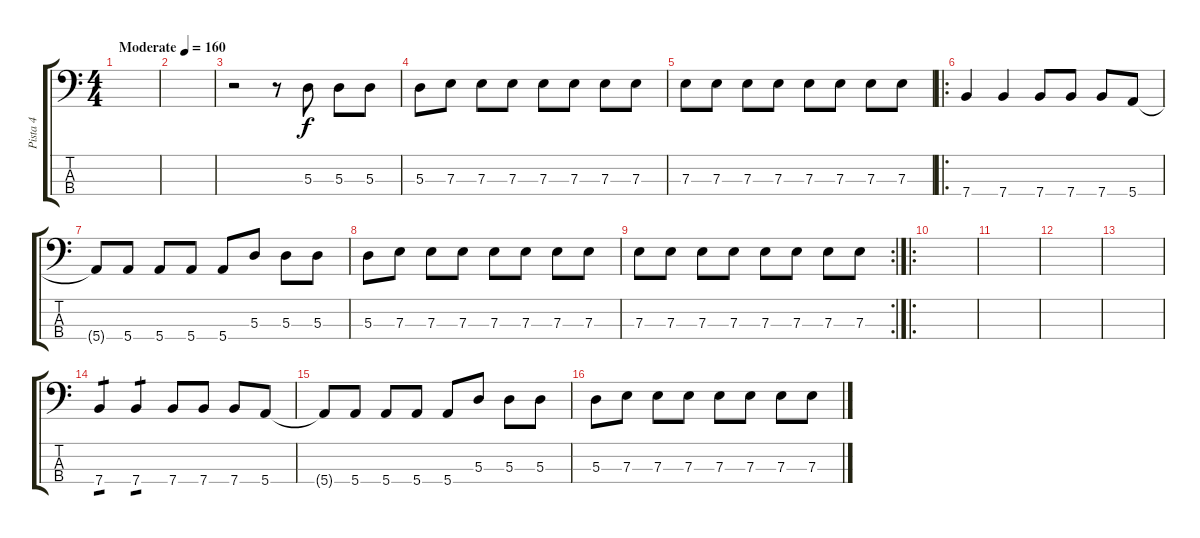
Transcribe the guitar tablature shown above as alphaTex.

\track ("Pista 4" "Pista 4") {instrument electricbassfinger}
\staff {score tabs}
\tuning (G2 D2 A1 E1) {hide}
\ts (4 4)
\tempo (160 "Moderate")
\clef f4
\ks c
|
|
r.2 r.8 5.3.8 5.3.8 5.3.8 |
5.3.8 7.3.8 7.3.8 7.3.8 7.3.8 7.3.8 7.3.8 7.3.8 |
7.3.8 7.3.8 7.3.8 7.3.8 7.3.8 7.3.8 7.3.8 7.3.8 |
\ro
7.4.4 7.4.4 7.4.8 7.4.8 7.4.8 5.4.8 |
5.4{t}.8 5.4.8 5.4.8 5.4.8 5.4.8 5.3.8 5.3.8 5.3.8 |
5.3.8 7.3.8 7.3.8 7.3.8 7.3.8 7.3.8 7.3.8 7.3.8 |
\rc 2
7.3.8 7.3.8 7.3.8 7.3.8 7.3.8 7.3.8 7.3.8 7.3.8 |
\ro
|
|
|
|
7.4.4{tp 1} 7.4.4{tp 1} 7.4.8 7.4.8 7.4.8 5.4.8 |
5.4{t}.8 5.4.8 5.4.8 5.4.8 5.4.8 5.3.8 5.3.8 5.3.8 |
5.3.8 7.3.8 7.3.8 7.3.8 7.3.8 7.3.8 7.3.8 7.3.8
